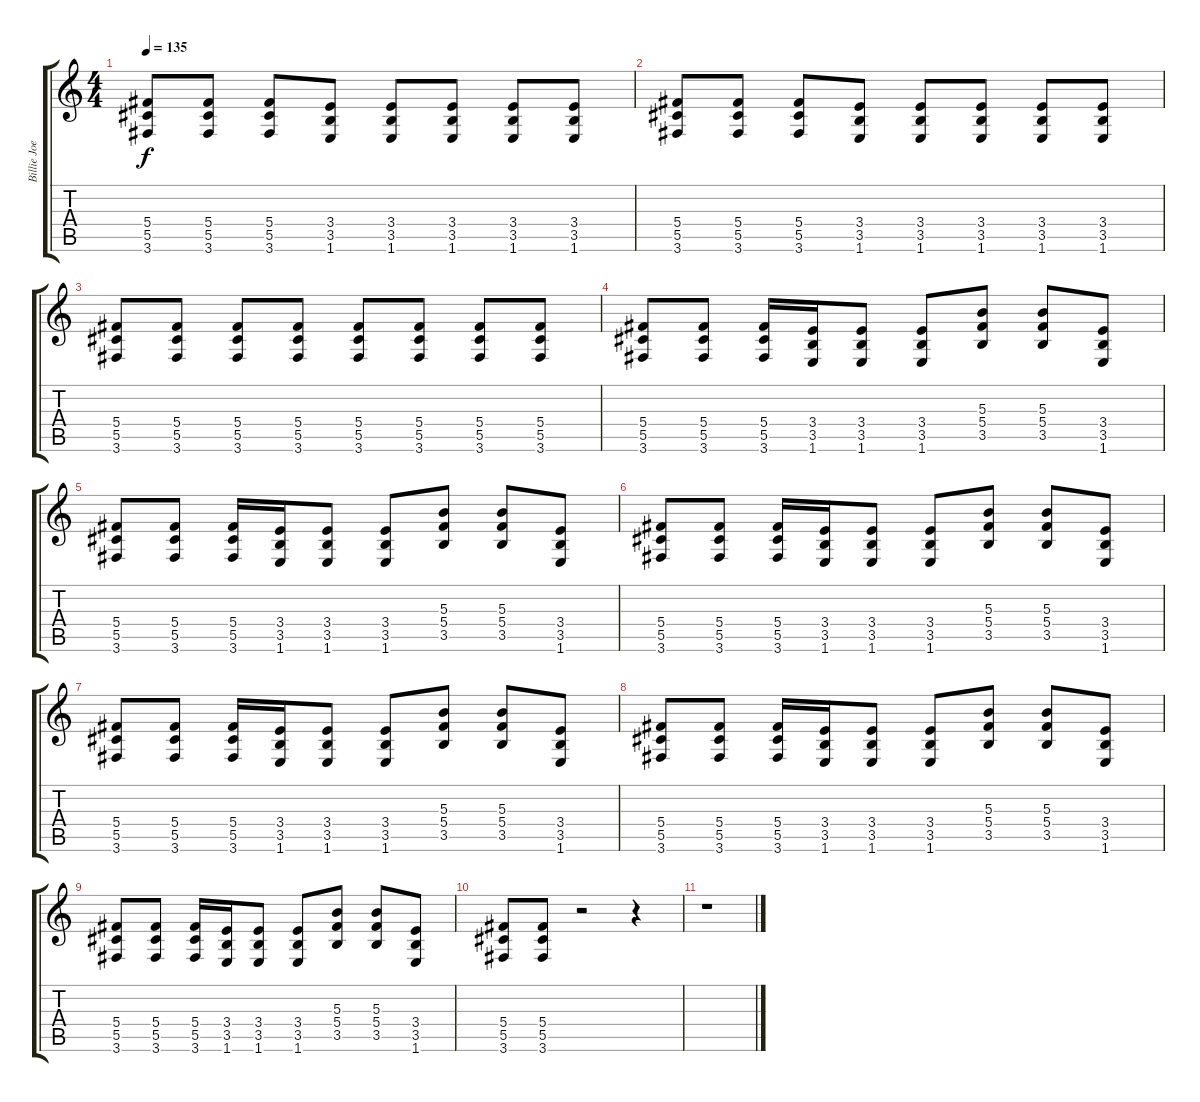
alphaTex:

\track ("Billie Joe - Guitar 1" "Billie Joe") {instrument distortionguitar}
\staff {score tabs}
\tuning (Eb4 Bb3 Gb3 Db3 Ab2 Eb2) {hide}
\ts (4 4)
\tempo 135
\clef g2
\ks c
(5.4 5.5 3.6).8{dy f} (5.4 5.5 3.6).8 (5.4 5.5 3.6).8 (3.4 3.5 1.6).8 (3.4 3.5 1.6).8 (3.4 3.5 1.6).8 (3.4 3.5 1.6).8 (3.4 3.5 1.6).8 |
(5.4 5.5 3.6).8 (5.4 5.5 3.6).8 (5.4 5.5 3.6).8 (3.4 3.5 1.6).8 (3.4 3.5 1.6).8 (3.4 3.5 1.6).8 (3.4 3.5 1.6).8 (3.4 3.5 1.6).8 |
(5.4 5.5 3.6).8 (5.4 5.5 3.6).8 (5.4 5.5 3.6).8 (5.4 5.5 3.6).8 (5.4 5.5 3.6).8 (5.4 5.5 3.6).8 (5.4 5.5 3.6).8 (5.4 5.5 3.6).8 |
(5.4 5.5 3.6).8 (5.4 5.5 3.6).8 (5.4 5.5 3.6).16 (3.4 3.5 1.6).16 (3.4 3.5 1.6).8 (3.4 3.5 1.6).8 (5.3 5.4 3.5).8 (5.3 5.4 3.5).8 (3.4 3.5 1.6).8 |
(5.4 5.5 3.6).8 (5.4 5.5 3.6).8 (5.4 5.5 3.6).16 (3.4 3.5 1.6).16 (3.4 3.5 1.6).8 (3.4 3.5 1.6).8 (5.3 5.4 3.5).8 (5.3 5.4 3.5).8 (3.4 3.5 1.6).8 |
(5.4 5.5 3.6).8 (5.4 5.5 3.6).8 (5.4 5.5 3.6).16 (3.4 3.5 1.6).16 (3.4 3.5 1.6).8 (3.4 3.5 1.6).8 (5.3 5.4 3.5).8 (5.3 5.4 3.5).8 (3.4 3.5 1.6).8 |
(5.4 5.5 3.6).8 (5.4 5.5 3.6).8 (5.4 5.5 3.6).16 (3.4 3.5 1.6).16 (3.4 3.5 1.6).8 (3.4 3.5 1.6).8 (5.3 5.4 3.5).8 (5.3 5.4 3.5).8 (3.4 3.5 1.6).8 |
(5.4 5.5 3.6).8 (5.4 5.5 3.6).8 (5.4 5.5 3.6).16 (3.4 3.5 1.6).16 (3.4 3.5 1.6).8 (3.4 3.5 1.6).8 (5.3 5.4 3.5).8 (5.3 5.4 3.5).8 (3.4 3.5 1.6).8 |
(5.4 5.5 3.6).8 (5.4 5.5 3.6).8 (5.4 5.5 3.6).16 (3.4 3.5 1.6).16 (3.4 3.5 1.6).8 (3.4 3.5 1.6).8 (5.3 5.4 3.5).8 (5.3 5.4 3.5).8 (3.4 3.5 1.6).8 |
(5.4 5.5 3.6).8 (5.4 5.5 3.6).8 r.2 r.4 |
r.1
